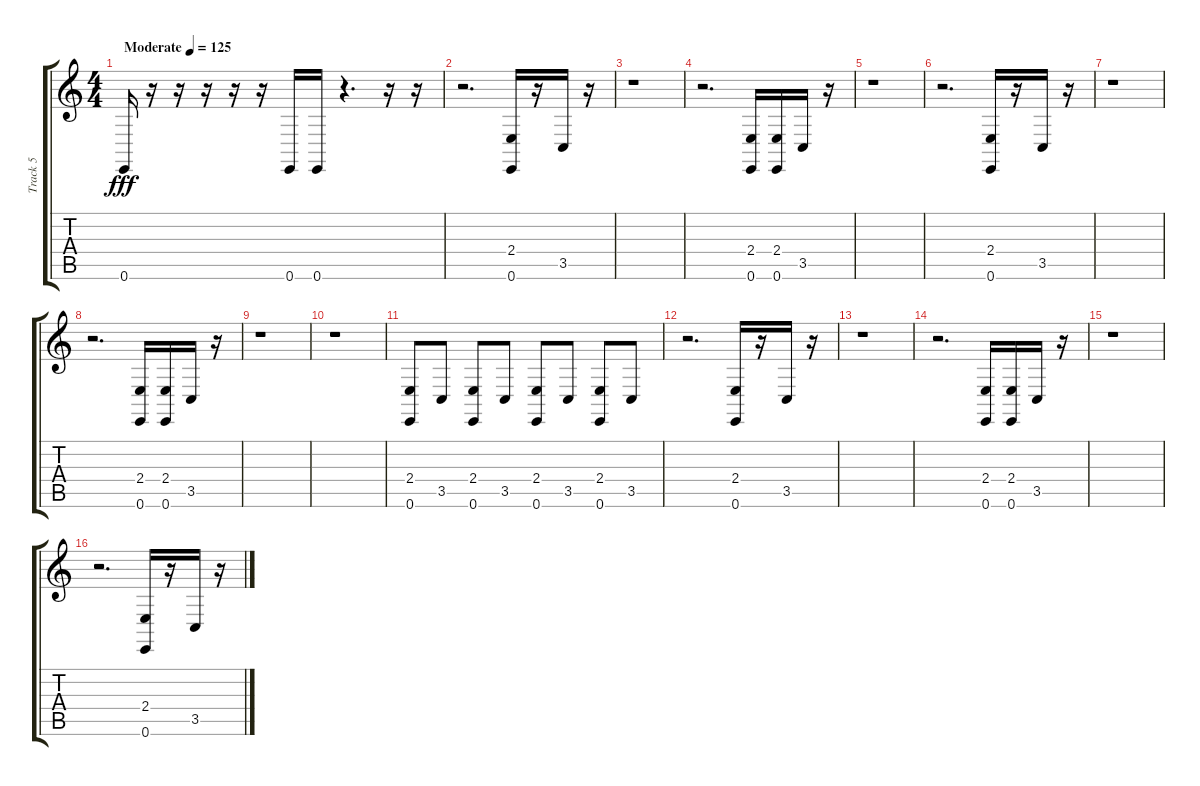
\track ("Track 5" "Track 5") {instrument timpani}
\staff {score tabs}
\tuning (E4 B3 G3 D3 A2 E2) {hide}
\ts (4 4)
\tempo (125 "Moderate")
\clef g2
\ks c
0.6.16{dy fff instrument timpani} r.16 r.16 r.16 r.16 r.16 0.6.16 0.6.16 r.4{d} r.16 r.16 |
r.2{d} (2.4 0.6).16 r.16 3.5.16 r.16 |
r.1 |
r.2{d} (2.4 0.6).16 (2.4 0.6).16 3.5.16 r.16 |
r.1 |
r.2{d} (2.4 0.6).16 r.16 3.5.16 r.16 |
r.1 |
r.2{d} (2.4 0.6).16 (2.4 0.6).16 3.5.16 r.16 |
r.1 |
r.1 |
(2.4 0.6).8 3.5.8 (2.4 0.6).8 3.5.8 (2.4 0.6).8 3.5.8 (2.4 0.6).8 3.5.8 |
r.2{d} (2.4 0.6).16 r.16 3.5.16 r.16 |
r.1 |
r.2{d} (2.4 0.6).16 (2.4 0.6).16 3.5.16 r.16 |
r.1 |
r.2{d} (2.4 0.6).16 r.16 3.5.16 r.16
